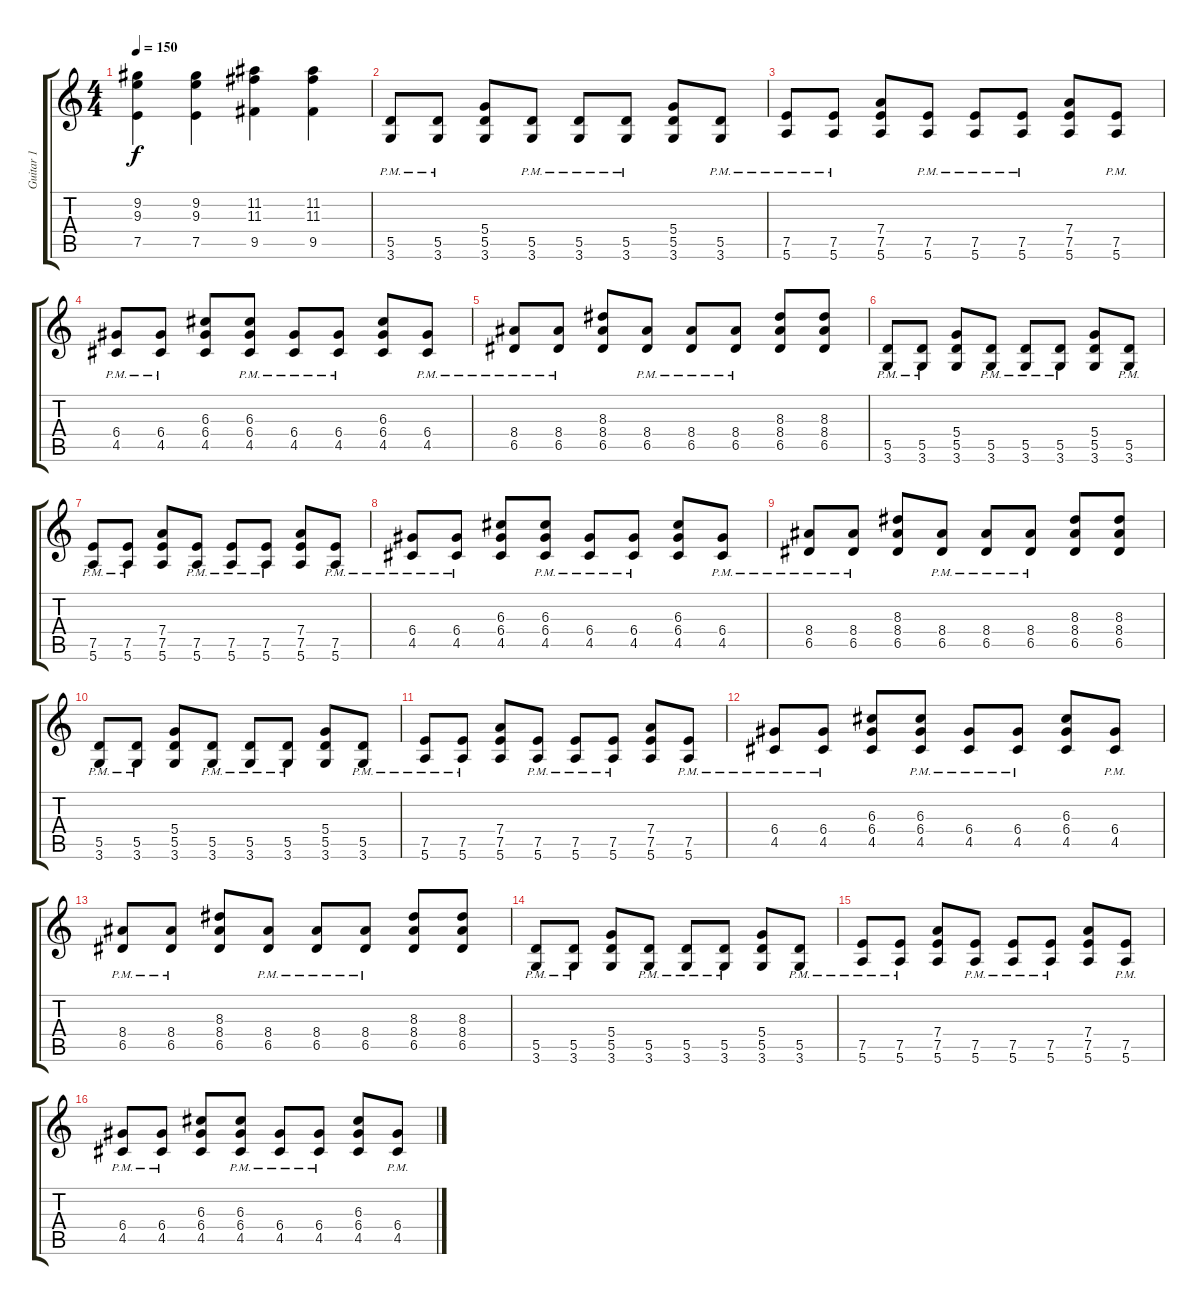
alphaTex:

\track ("Guitar 1" "Guitar 1") {instrument distortionguitar}
\staff {score tabs}
\tuning (E4 B3 G3 D3 A2 E2) {hide}
\ts (4 4)
\tempo 150
\clef g2
\ks c
(9.2 9.3 7.5).4{dy f} (9.2 9.3 7.5).4 (11.2 11.3 9.5).4 (11.2 11.3 9.5).4 |
(5.5{pm} 3.6{pm}).8 (5.5{pm} 3.6{pm}).8 (5.4 5.5 3.6).8 (5.5{pm} 3.6{pm}).8 (5.5{pm} 3.6{pm}).8 (5.5{pm} 3.6{pm}).8 (5.4 5.5 3.6).8 (5.5{pm} 3.6{pm}).8 |
(7.5{pm} 5.6{pm}).8 (7.5{pm} 5.6{pm}).8 (7.4 7.5 5.6).8 (7.5{pm} 5.6{pm}).8 (7.5{pm} 5.6{pm}).8 (7.5{pm} 5.6{pm}).8 (7.4 7.5 5.6).8 (7.5{pm} 5.6{pm}).8 |
(6.4{pm} 4.5{pm}).8 (6.4{pm} 4.5{pm}).8 (6.3 6.4 4.5).8 (6.3{pm} 6.4{pm} 4.5{pm}).8 (6.4{pm} 4.5{pm}).8 (6.4{pm} 4.5{pm}).8 (6.3 6.4 4.5).8 (6.4{pm} 4.5{pm}).8 |
(8.4{pm} 6.5{pm}).8 (8.4{pm} 6.5{pm}).8 (8.3 8.4 6.5).8 (8.4{pm} 6.5{pm}).8 (8.4{pm} 6.5{pm}).8 (8.4{pm} 6.5{pm}).8 (8.3 8.4 6.5).8 (8.3 8.4 6.5).8 |
(5.5{pm} 3.6{pm}).8 (5.5{pm} 3.6{pm}).8 (5.4 5.5 3.6).8 (5.5{pm} 3.6{pm}).8 (5.5{pm} 3.6{pm}).8 (5.5{pm} 3.6{pm}).8 (5.4 5.5 3.6).8 (5.5{pm} 3.6{pm}).8 |
(7.5{pm} 5.6{pm}).8 (7.5{pm} 5.6{pm}).8 (7.4 7.5 5.6).8 (7.5{pm} 5.6{pm}).8 (7.5{pm} 5.6{pm}).8 (7.5{pm} 5.6{pm}).8 (7.4 7.5 5.6).8 (7.5{pm} 5.6{pm}).8 |
(6.4{pm} 4.5{pm}).8 (6.4{pm} 4.5{pm}).8 (6.3 6.4 4.5).8 (6.3{pm} 6.4{pm} 4.5{pm}).8 (6.4{pm} 4.5{pm}).8 (6.4{pm} 4.5{pm}).8 (6.3 6.4 4.5).8 (6.4{pm} 4.5{pm}).8 |
(8.4{pm} 6.5{pm}).8 (8.4{pm} 6.5{pm}).8 (8.3 8.4 6.5).8 (8.4{pm} 6.5{pm}).8 (8.4{pm} 6.5{pm}).8 (8.4{pm} 6.5{pm}).8 (8.3 8.4 6.5).8 (8.3 8.4 6.5).8 |
(5.5{pm} 3.6{pm}).8 (5.5{pm} 3.6{pm}).8 (5.4 5.5 3.6).8 (5.5{pm} 3.6{pm}).8 (5.5{pm} 3.6{pm}).8 (5.5{pm} 3.6{pm}).8 (5.4 5.5 3.6).8 (5.5{pm} 3.6{pm}).8 |
(7.5{pm} 5.6{pm}).8 (7.5{pm} 5.6{pm}).8 (7.4 7.5 5.6).8 (7.5{pm} 5.6{pm}).8 (7.5{pm} 5.6{pm}).8 (7.5{pm} 5.6{pm}).8 (7.4 7.5 5.6).8 (7.5{pm} 5.6{pm}).8 |
(6.4{pm} 4.5{pm}).8 (6.4{pm} 4.5{pm}).8 (6.3 6.4 4.5).8 (6.3{pm} 6.4{pm} 4.5{pm}).8 (6.4{pm} 4.5{pm}).8 (6.4{pm} 4.5{pm}).8 (6.3 6.4 4.5).8 (6.4{pm} 4.5{pm}).8 |
(8.4{pm} 6.5{pm}).8 (8.4{pm} 6.5{pm}).8 (8.3 8.4 6.5).8 (8.4{pm} 6.5{pm}).8 (8.4{pm} 6.5{pm}).8 (8.4{pm} 6.5{pm}).8 (8.3 8.4 6.5).8 (8.3 8.4 6.5).8 |
(5.5{pm} 3.6{pm}).8 (5.5{pm} 3.6{pm}).8 (5.4 5.5 3.6).8 (5.5{pm} 3.6{pm}).8 (5.5{pm} 3.6{pm}).8 (5.5{pm} 3.6{pm}).8 (5.4 5.5 3.6).8 (5.5{pm} 3.6{pm}).8 |
(7.5{pm} 5.6{pm}).8 (7.5{pm} 5.6{pm}).8 (7.4 7.5 5.6).8 (7.5{pm} 5.6{pm}).8 (7.5{pm} 5.6{pm}).8 (7.5{pm} 5.6{pm}).8 (7.4 7.5 5.6).8 (7.5{pm} 5.6{pm}).8 |
(6.4{pm} 4.5{pm}).8 (6.4{pm} 4.5{pm}).8 (6.3 6.4 4.5).8 (6.3{pm} 6.4{pm} 4.5{pm}).8 (6.4{pm} 4.5{pm}).8 (6.4{pm} 4.5{pm}).8 (6.3 6.4 4.5).8 (6.4{pm} 4.5{pm}).8
